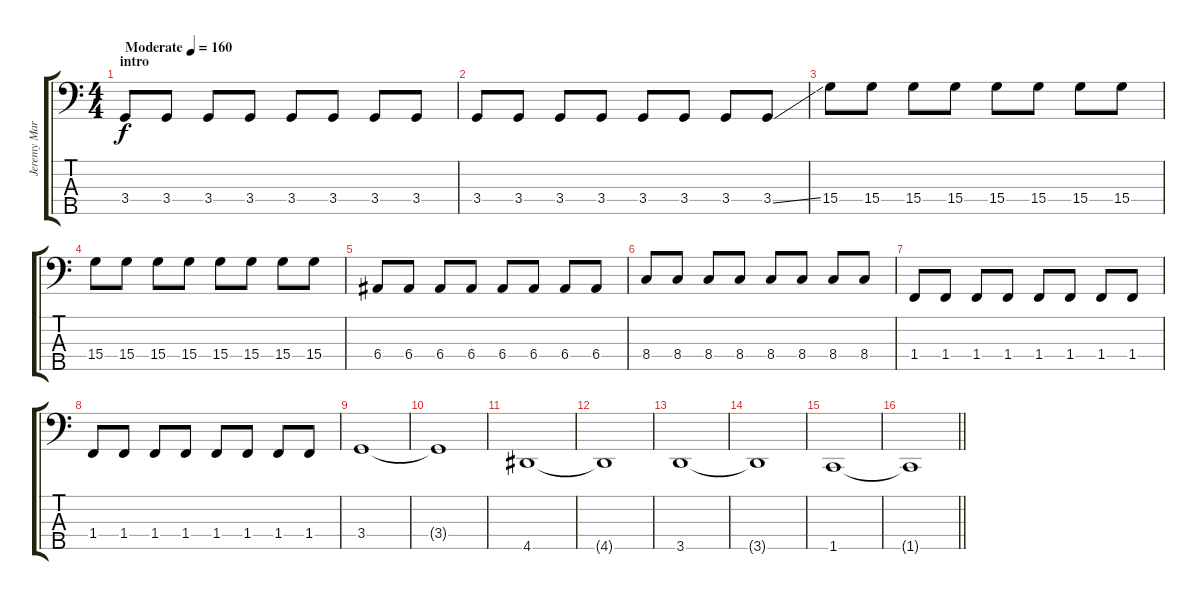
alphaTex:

\track ("Jeremy Marshall" "Jeremy Mar") {instrument electricbassfinger}
\staff {score tabs}
\tuning (G2 D2 A1 E1 B0) {hide}
\ts (4 4)
\section ("" "intro")
\tempo (160 "Moderate")
\clef f4
\ks c
3.4.8{dy f volume 8 instrument electricbassfinger} 3.4.8{volume 12} 3.4.8 3.4.8 3.4.8 3.4.8 3.4.8 3.4.8 |
3.4.8 3.4.8 3.4.8 3.4.8 3.4.8 3.4.8 3.4.8 3.4{ss}.8 |
15.4.8 15.4.8 15.4.8 15.4.8 15.4.8 15.4.8 15.4.8 15.4.8 |
15.4.8 15.4.8 15.4.8 15.4.8 15.4.8 15.4.8 15.4.8 15.4.8 |
6.4.8 6.4.8 6.4.8 6.4.8 6.4.8 6.4.8 6.4.8 6.4.8 |
8.4.8 8.4.8 8.4.8 8.4.8 8.4.8 8.4.8 8.4.8 8.4.8 |
1.4.8 1.4.8 1.4.8 1.4.8 1.4.8 1.4.8 1.4.8 1.4.8 |
1.4.8 1.4.8 1.4.8 1.4.8 1.4.8 1.4.8 1.4.8 1.4.8 |
3.4.1{volume 16 balance 8} |
3.4{t}.1 |
4.5.1 |
4.5{t}.1 |
3.5.1 |
3.5{t}.1 |
1.5.1 |
\barLineRight lightlight
1.5{t}.1
